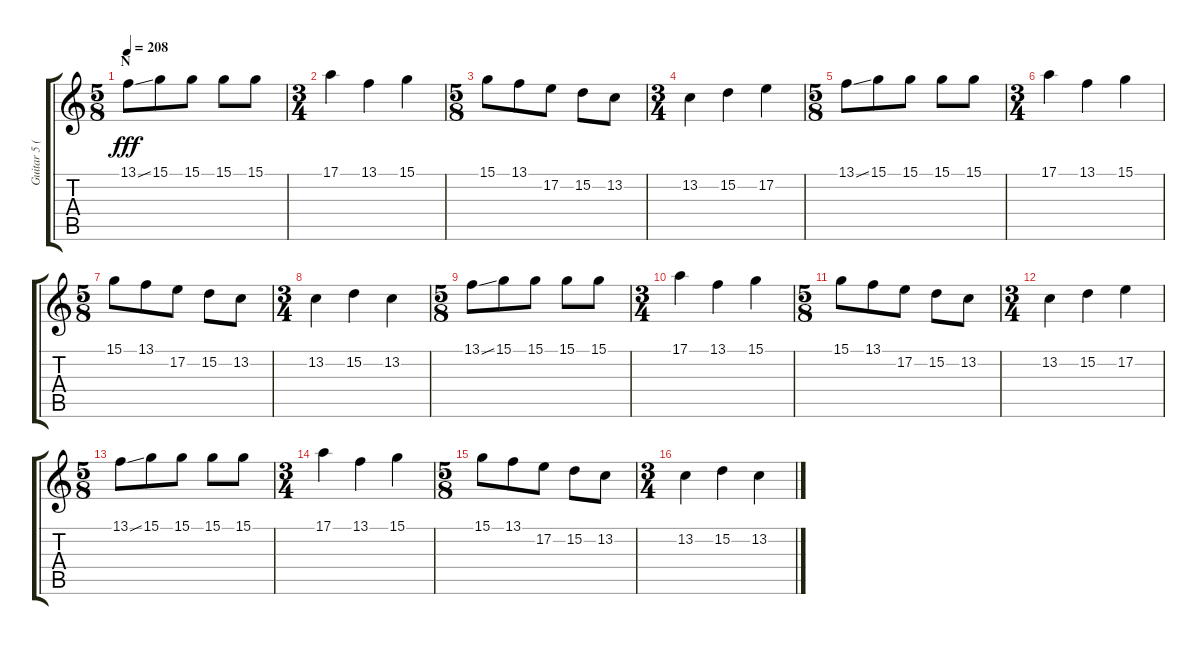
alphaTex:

\track ("Guitar 5 (sitar)" "Guitar 5 (") {instrument sitar}
\staff {score tabs}
\tuning (E4 B3 G3 D3 A2 E2) {hide}
\ts (5 8)
\section ("" "N")
\tempo 208
\clef g2
\ks c
13.1{ss}.8{dy fff} 15.1.8 15.1.8 15.1.8 15.1.8 |
\ts (3 4)
17.1.4 13.1.4 15.1.4 |
\ts (5 8)
15.1.8 13.1.8 17.2.8 15.2.8 13.2.8 |
\ts (3 4)
13.2.4 15.2.4 17.2.4 |
\ts (5 8)
13.1{ss}.8 15.1.8 15.1.8 15.1.8 15.1.8 |
\ts (3 4)
17.1.4 13.1.4 15.1.4 |
\ts (5 8)
15.1.8 13.1.8 17.2.8 15.2.8 13.2.8 |
\ts (3 4)
13.2.4 15.2.4 13.2.4 |
\ts (5 8)
13.1{ss}.8 15.1.8 15.1.8 15.1.8 15.1.8 |
\ts (3 4)
17.1.4 13.1.4 15.1.4 |
\ts (5 8)
15.1.8 13.1.8 17.2.8 15.2.8 13.2.8 |
\ts (3 4)
13.2.4 15.2.4 17.2.4 |
\ts (5 8)
13.1{ss}.8 15.1.8 15.1.8 15.1.8 15.1.8 |
\ts (3 4)
17.1.4 13.1.4 15.1.4 |
\ts (5 8)
15.1.8 13.1.8 17.2.8 15.2.8 13.2.8 |
\ts (3 4)
13.2.4 15.2.4 13.2.4
